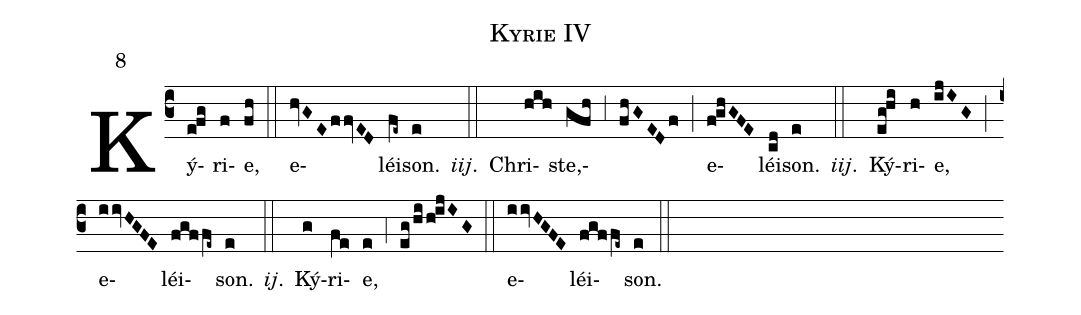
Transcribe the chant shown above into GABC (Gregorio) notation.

name:Kyrie IV;
mode:8;
%%
(c3) K<v>\'y</v>(e!fg)ri(f)e,(fh) (::)
e(hvGEffvED)léi(fe~)son.(e) <v>\textit{iij}</v>.(::)
Chri(hih)ste,(gfh)(,3)(fh!/GEDf) (;) e(f!ghGFE)léi(cd)son.(e) <v>\textit{iij}</v>.(::)
K<v>\'y</v>(eg!hi)ri(h)e,(ijIG) (;) e(iivHGFE)léi(fgffe~)son.(e) <v>\textit{ij}</v>.(::)
K<v>\'y</v>(g)ri(fe)e,(e)(,4)(eg!/hi!/h!ijIG) (::)
e(iivHGFE)léi(fgffe~)son.(e) (::)
